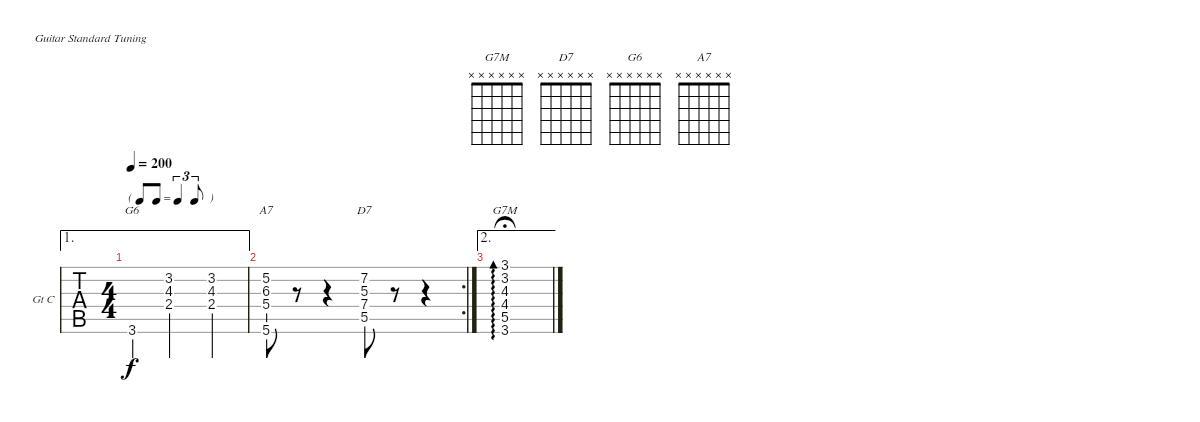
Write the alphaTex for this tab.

\bracketExtendMode nobrackets
\firstSystemTrackNameOrientation horizontal
\otherSystemsTrackNameOrientation horizontal
\track ("Guitar Chords" "Gt C") {instrument acousticguitarsteel}
\staff {tabs}
\tuning (E4 B3 G3 D3 A2 E2)
\chord ("G7M" x x x x x x)
\chord ("D7" x x x x x x)
\chord ("G6" x x x x x x)
\chord ("A7" x x x x x x)
\ae 1
\ts (4 4)
\tf triplet8th
\tempo 200
\clef g2
\ks g
3.6.4{ch "G6" dy f} (2.4 4.3 3.2).2 (2.4 4.3 3.2).4 |
\rc 2
(5.6 5.4 6.3 5.2).8{ch "A7"} r.8 r.4 (5.5 7.4 5.3 7.2).8{ch "D7"} r.8 r.4 |
\ae 2
(3.6 5.5 4.4 4.3 3.2 3.1).1{ad 0 ch "G7M" fermata (medium 0.58)}
